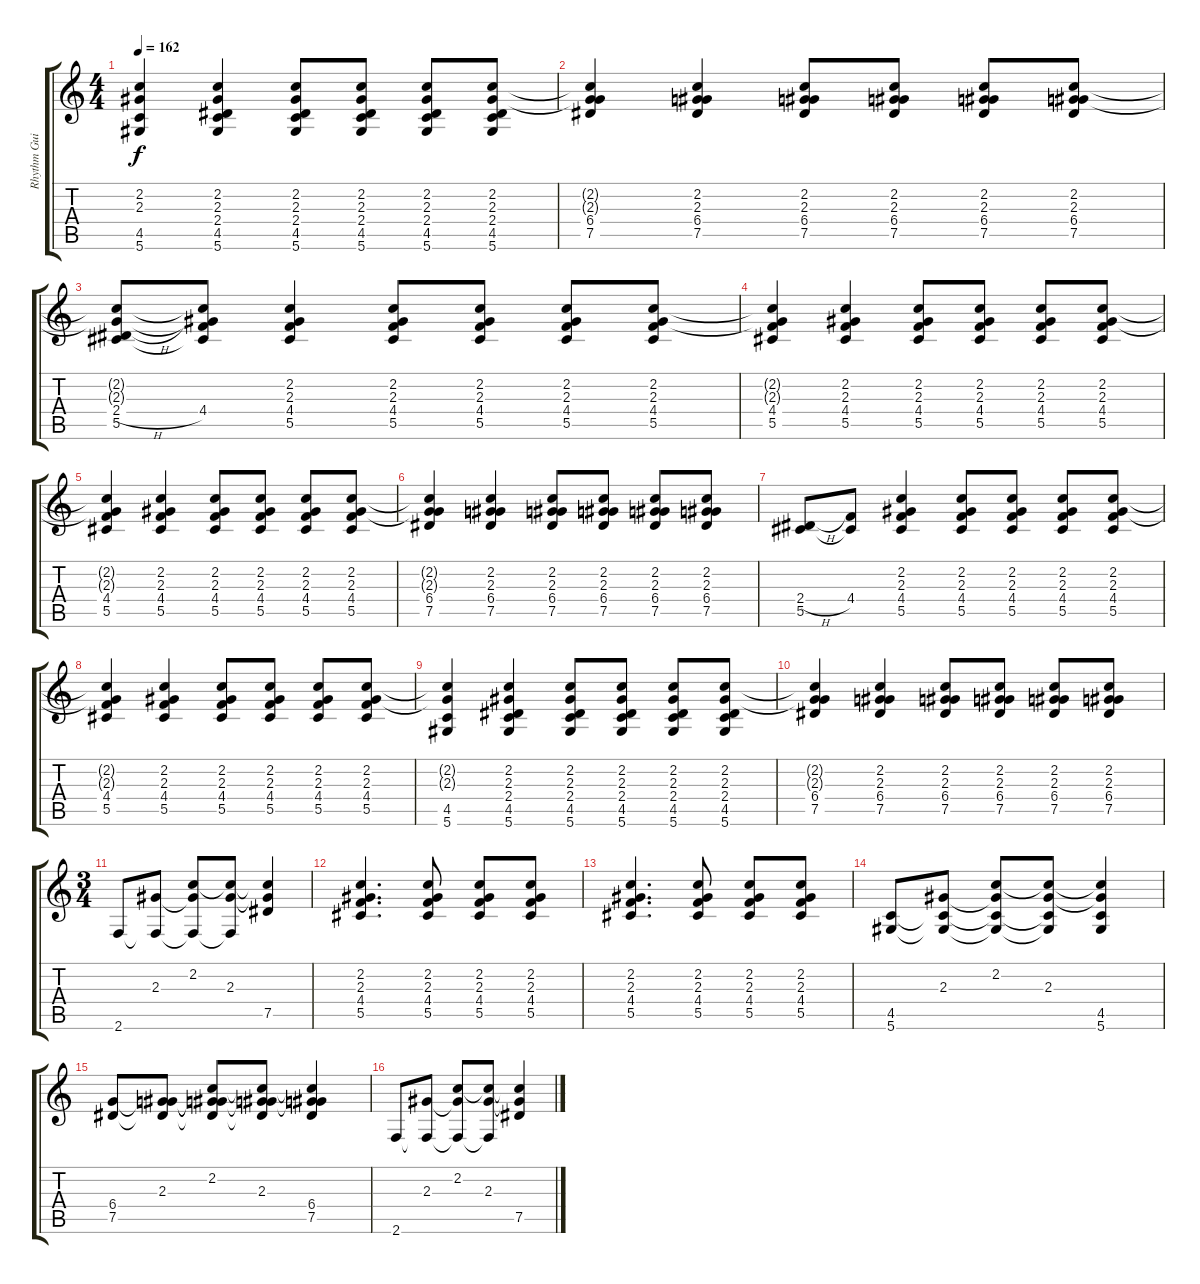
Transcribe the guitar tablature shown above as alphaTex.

\track ("Rhythm Guitar" "Rhythm Gui") {instrument acousticguitarsteel}
\staff {score tabs}
\tuning (Eb4 Bb3 Gb3 Db3 Ab2 Eb2) {hide}
\ts (4 4)
\tempo 162
\clef g2
\ks c
(2.2{t} 2.3{t} 4.5 5.6).4{dy f} (2.2 2.3 2.4 4.5 5.6).4 (2.2 2.3 2.4 4.5 5.6).8 (2.2 2.3 2.4 4.5 5.6).8 (2.2 2.3 2.4 4.5 5.6).8 (2.2 2.3 2.4 4.5 5.6).8 |
(2.2{t} 2.3{t} 6.4 7.5).4 (2.2 2.3 6.4 7.5).4 (2.2 2.3 6.4 7.5).8 (2.2 2.3 6.4 7.5).8 (2.2 2.3 6.4 7.5).8 (2.2 2.3 6.4 7.5).8 |
(2.2{t} 2.3{t} 2.4{h} 5.5).8 (2.2{t} 2.3{t} 4.4 5.5{t}).8 (2.2 2.3 4.4 5.5).4 (2.2 2.3 4.4 5.5).8 (2.2 2.3 4.4 5.5).8 (2.2 2.3 4.4 5.5).8 (2.2 2.3 4.4 5.5).8 |
(2.2{t} 2.3{t} 4.4 5.5).4 (2.2 2.3 4.4 5.5).4 (2.2 2.3 4.4 5.5).8 (2.2 2.3 4.4 5.5).8 (2.2 2.3 4.4 5.5).8 (2.2 2.3 4.4 5.5).8 |
(2.2{t} 2.3{t} 4.4 5.5).4 (2.2 2.3 4.4 5.5).4 (2.2 2.3 4.4 5.5).8 (2.2 2.3 4.4 5.5).8 (2.2 2.3 4.4 5.5).8 (2.2 2.3 4.4 5.5).8 |
(2.2{t} 2.3{t} 6.4 7.5).4 (2.2 2.3 6.4 7.5).4 (2.2 2.3 6.4 7.5).8 (2.2 2.3 6.4 7.5).8 (2.2 2.3 6.4 7.5).8 (2.2 2.3 6.4 7.5).8 |
(2.4{h} 5.5).8 (4.4 5.5{t}).8 (2.2 2.3 4.4 5.5).4 (2.2 2.3 4.4 5.5).8 (2.2 2.3 4.4 5.5).8 (2.2 2.3 4.4 5.5).8 (2.2 2.3 4.4 5.5).8 |
(2.2{t} 2.3{t} 4.4 5.5).4 (2.2 2.3 4.4 5.5).4 (2.2 2.3 4.4 5.5).8 (2.2 2.3 4.4 5.5).8 (2.2 2.3 4.4 5.5).8 (2.2 2.3 4.4 5.5).8 |
(2.2{t} 2.3{t} 4.5 5.6).4 (2.2 2.3 2.4 4.5 5.6).4 (2.2 2.3 2.4 4.5 5.6).8 (2.2 2.3 2.4 4.5 5.6).8 (2.2 2.3 2.4 4.5 5.6).8 (2.2 2.3 2.4 4.5 5.6).8 |
(2.2{t} 2.3{t} 6.4 7.5).4 (2.2 2.3 6.4 7.5).4 (2.2 2.3 6.4 7.5).8 (2.2 2.3 6.4 7.5).8 (2.2 2.3 6.4 7.5).8 (2.2 2.3 6.4 7.5).8 |
\ts (3 4)
2.6.8 (2.3 2.6{t}).8 (2.2 2.3{t} 2.6{t}).8 (2.2{t} 2.3 2.6{t}).8 (2.2{t} 2.3{t} 7.5).4 |
(2.2 2.3 4.4 5.5).4{d} (2.2 2.3 4.4 5.5).8 (2.2 2.3 4.4 5.5).8 (2.2 2.3 4.4 5.5).8 |
(2.2 2.3 4.4 5.5).4{d} (2.2 2.3 4.4 5.5).8 (2.2 2.3 4.4 5.5).8 (2.2 2.3 4.4 5.5).8 |
(4.5 5.6).8 (2.3 4.5{t} 5.6{t}).8 (2.2 2.3{t} 4.5{t} 5.6{t}).8 (2.2{t} 2.3 4.5{t} 5.6{t}).8 (2.2{t} 2.3{t} 4.5 5.6).4 |
(6.4 7.5).8 (2.3 6.4{t} 7.5{t}).8 (2.2 2.3{t} 6.4{t} 7.5{t}).8 (2.2{t} 2.3 6.4{t} 7.5{t}).8 (2.2{t} 2.3{t} 6.4 7.5).4 |
2.6.8 (2.3 2.6{t}).8 (2.2 2.3{t} 2.6{t}).8 (2.2{t} 2.3 2.6{t}).8 (2.2{t} 2.3{t} 7.5).4
